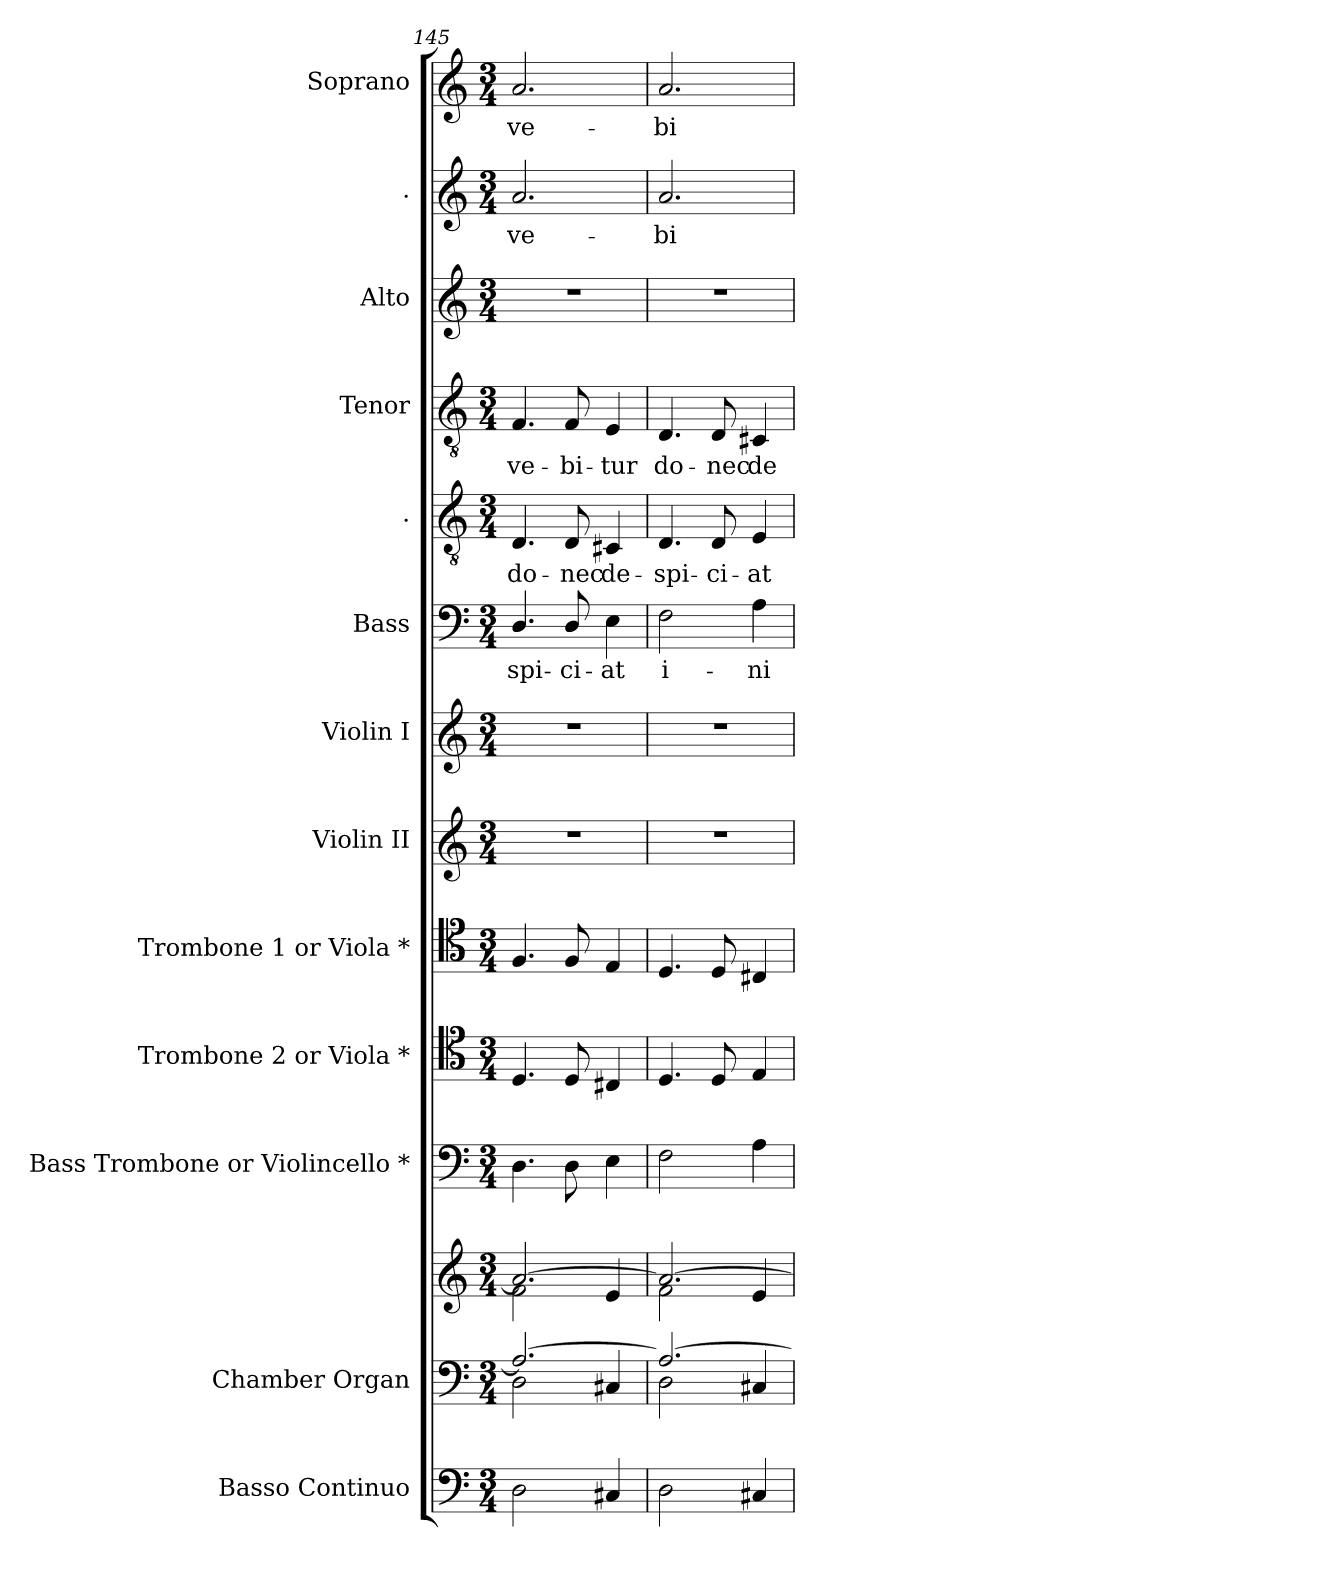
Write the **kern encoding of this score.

**kern	**kern	**kern	**kern	**kern	**kern	**kern	**kern	**kern	**text	**kern	**text	**kern	**text	**kern	**kern	**text	**kern	**text
*part13	*part12	*part12	*part11	*part10	*part9	*part8	*part7	*part6	*part6	*part5	*part5	*part4	*part4	*part3	*part2	*part2	*part1	*part1
*staff14	*staff13	*staff12	*staff11	*staff10	*staff9	*staff8	*staff7	*staff6	*staff6	*staff5	*staff5	*staff4	*staff4	*staff3	*staff2	*staff2	*staff1	*staff1
*I"Basso  Continuo	*I"Chamber  Organ	*	*I"Bass Trombone or Violincello *	*I"Trombone 2 or Viola *	*I"Trombone 1 or Viola *	*I"Violin II	*I"Violin I	*I"Bass	*	*I".	*	*I"Tenor	*	*I"Alto	*I".	*	*I"Soprano	*
*I'B Cont	*I'Org.	*	*I'B. Tbn.	*I'Tbn 2	*I'Tbn 1	*I'Vln. II	*I'Vln. I	*I'B.	*	*	*	*I'T,	*	*I'A.	*	*	*I'S.	*
*clefF4	*clefF4	*clefG2	*clefF4	*clefC4	*clefC4	*clefG2	*clefG2	*clefF4	*	*clefGv2	*	*clefGv2	*	*clefG2	*clefG2	*	*clefG2	*
*ITrd7c12	*	*	*	*	*	*	*	*	*	*ITrd7c12	*	*ITrd7c12	*	*	*	*	*	*
*k[]	*k[]	*k[]	*k[]	*k[]	*k[]	*k[]	*k[]	*k[]	*	*k[]	*	*k[]	*	*k[]	*k[]	*	*k[]	*
*C:	*C:	*C:	*C:	*C:	*C:	*C:	*C:	*C:	*	*C:	*	*C:	*	*C:	*C:	*	*C:	*
*M3/4	*M3/4	*M3/4	*M3/4	*M3/4	*M3/4	*M3/4	*M3/4	*M3/4	*	*M3/4	*	*M3/4	*	*M3/4	*M3/4	*	*M3/4	*
=145	=145	=145	=145	=145	=145	=145	=145	=145	=145	=145	=145	=145	=145	=145	=145	=145	=145	=145
*	*^	*^	*	*	*	*	*	*	*	*	*	*	*	*	*	*	*	*
!	!	!	!	!	!	!	!	!LO:N:vis=1	!LO:N:vis=1	!	!	!	!	!	!	!	!	!	!	!
!	!	!	!	!	!	!	!	!	!	!	!LO:LY:b:color=#000000	!	!	!	!	!	!	!	!	!
!	!	!	!	!	!	!	!	!	!	!	!	!	!LO:LY:b:color=#000000	!	!	!	!	!	!	!
!	!	!	!	!	!	!	!	!	!	!	!	!	!	!	!LO:LY:b:color=#000000	!LO:N:vis=1	!	!	!	!
!	!	!	!	!	!	!	!	!	!	!	!	!	!	!	!	!	!	!LO:LY:b:color=#000000	!	!
!	!	!	!	!	!	!	!	!	!	!	!	!	!	!	!	!	!	!	!	!LO:LY:b:color=#000000
2DDi\	2.Ai/_	2Di\	2.ai/_	2fi\	4.Di\	4.Di/	4.Fi/	2.r	2.r	4.Di/	-spi-	4.DDi/	do-	4.FFi/	-ve-	2.r	2.ai/	-ve-	2.ai/	-ve-
!	!	!	!	!	!	!	!	!	!	!	!LO:LY:b:color=#000000	!	!	!	!	!	!	!	!	!
!	!	!	!	!	!	!	!	!	!	!	!	!	!LO:LY:b:color=#000000	!	!	!	!	!	!	!
!	!	!	!	!	!	!	!	!	!	!	!	!	!	!	!LO:LY:b:color=#000000	!	!	!	!	!
.	.	.	.	.	8Di\	8Di/	8Fi/	.	.	8Di/	-ci-	8DDi/	-nec	8FFi/	-bi-	.	.	.	.	.
!	!	!	!	!	!	!	!	!	!	!	!LO:LY:b:color=#000000	!	!	!	!	!	!	!	!	!
!	!	!	!	!	!	!	!	!	!	!	!	!	!LO:LY:b:color=#000000	!	!	!	!	!	!	!
!	!	!	!	!	!	!	!	!	!	!	!	!	!	!	!LO:LY:b:color=#000000	!	!	!	!	!
4CC#Xi/	.	4C#Xi/	.	4ei/	4Ei\	4C#Xi/	4Ei/	.	.	4Ei\	-at	4CC#Xi/	de-	4EEi/	-tur	.	.	.	.	.
=146	=146	=146	=146	=146	=146	=146	=146	=146	=146	=146	=146	=146	=146	=146	=146	=146	=146	=146	=146	=146
!	!	!	!	!	!	!	!	!LO:N:vis=1	!LO:N:vis=1	!	!	!	!	!	!	!	!	!	!	!
!	!	!	!	!	!	!	!	!	!	!	!LO:LY:b:color=#000000	!	!	!	!	!	!	!	!	!
!	!	!	!	!	!	!	!	!	!	!	!	!	!LO:LY:b:color=#000000	!	!	!	!	!	!	!
!	!	!	!	!	!	!	!	!	!	!	!	!	!	!	!LO:LY:b:color=#000000	!LO:N:vis=1	!	!	!	!
!	!	!	!	!	!	!	!	!	!	!	!	!	!	!	!	!	!	!LO:LY:b:color=#000000	!	!
!	!	!	!	!	!	!	!	!	!	!	!	!	!	!	!	!	!	!	!	!LO:LY:b:color=#000000
2DDi\	2.Ai/_	2Di\	2.ai/_	2fi\	2Fi\	4.Di/	4.Di/	2.r	2.r	2Fi\	i-	4.DDi/	-spi-	4.DDi/	do-	2.r	2.ai/	-bi-	2.ai/	-bi-
!	!	!	!	!	!	!	!	!	!	!	!	!	!LO:LY:b:color=#000000	!	!	!	!	!	!	!
!	!	!	!	!	!	!	!	!	!	!	!	!	!	!	!LO:LY:b:color=#000000	!	!	!	!	!
.	.	.	.	.	.	8Di/	8Di/	.	.	.	.	8DDi/	-ci-	8DDi/	-nec	.	.	.	.	.
!	!	!	!	!	!	!	!	!	!	!	!LO:LY:b:color=#000000	!	!	!	!	!	!	!	!	!
!	!	!	!	!	!	!	!	!	!	!	!	!	!LO:LY:b:color=#000000	!	!	!	!	!	!	!
!	!	!	!	!	!	!	!	!	!	!	!	!	!	!	!LO:LY:b:color=#000000	!	!	!	!	!
4CC#Xi/	.	4C#Xi/	.	4ei/	4Ai\	4Ei/	4C#Xi/	.	.	4Ai\	-ni-	4EEi/	-at	4CC#Xi/	de-	.	.	.	.	.
*	*v	*v	*	*	*	*	*	*	*	*	*	*	*	*	*	*	*	*	*	*
*	*	*v	*v	*	*	*	*	*	*	*	*	*	*	*	*	*	*	*	*
=	=	=	=	=	=	=	=	=	=	=	=	=	=	=	=	=	=	=
*-	*-	*-	*-	*-	*-	*-	*-	*-	*-	*-	*-	*-	*-	*-	*-	*-	*-	*-
